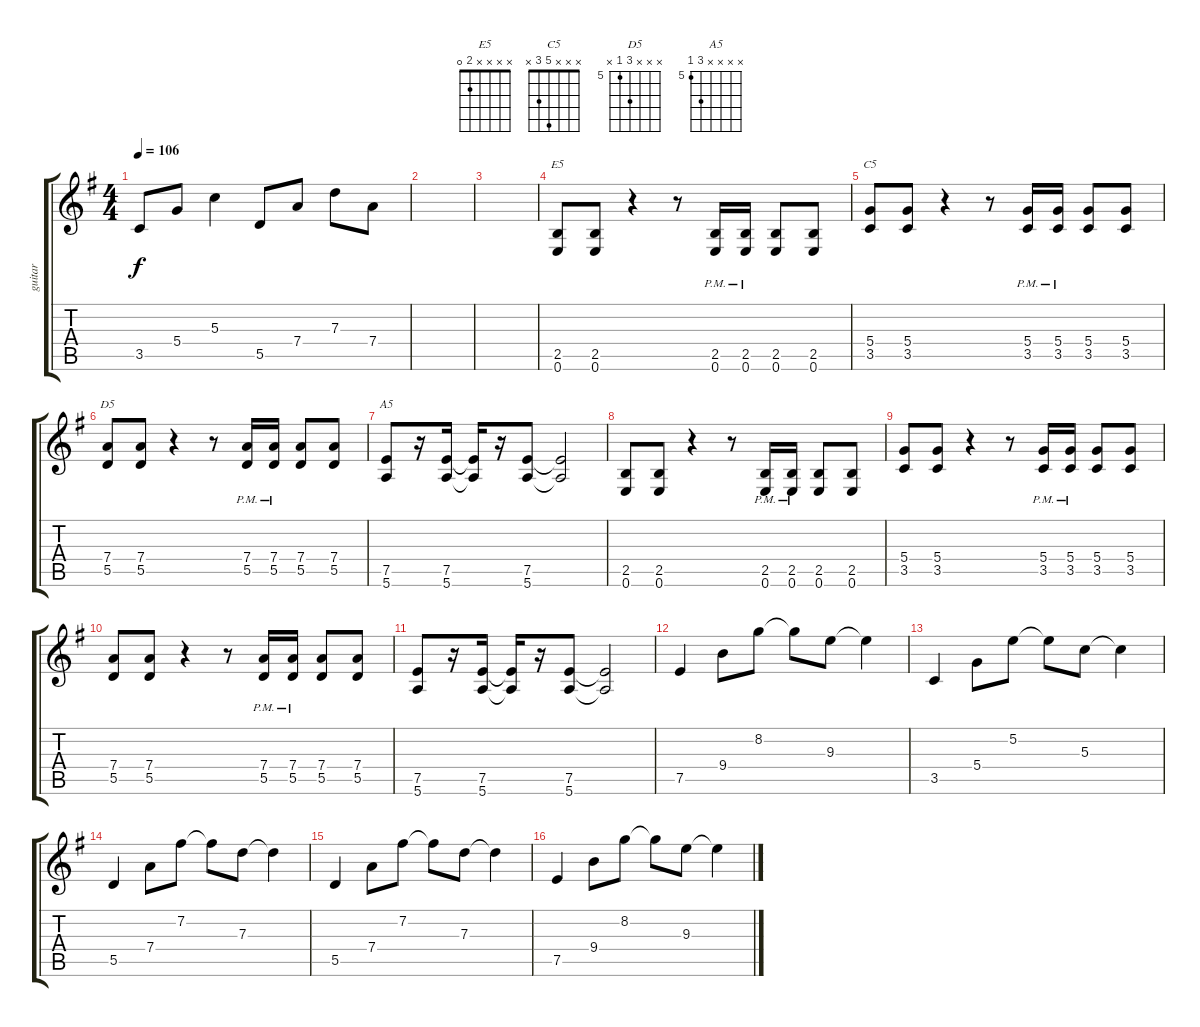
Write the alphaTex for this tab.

\track ("guitar" "guitar") {instrument distortionguitar}
\staff {score tabs}
\tuning (E4 B3 G3 D3 A2 E2) {hide}
\chord ("E5" x x x x 2 0)
\chord ("C5" x x x 5 3 x)
\chord ("D5" x x x 7 5 x) {firstfret 5}
\chord ("A5" x x x x 7 5) {firstfret 5}
\ts (4 4)
\tempo 106
\clef g2
\ks eminor
3.5.8{dy f} 5.4.8 5.3.4 5.5.8 7.4.8 7.3.8 7.4.8 |
|
|
(2.5 0.6).8{ch "E5"} (2.5 0.6).8 r.4 r.8 (2.5{pm} 0.6).16 (2.5{pm} 0.6).16 (2.5 0.6).8 (2.5 0.6).8 |
(5.4 3.5).8{ch "C5"} (5.4 3.5).8 r.4 r.8 (5.4 3.5{pm}).16 (5.4 3.5{pm}).16 (5.4 3.5).8 (5.4 3.5).8 |
(7.4 5.5).8{ch "D5"} (7.4 5.5).8 r.4 r.8 (7.4 5.5{pm}).16 (7.4 5.5{pm}).16 (7.4 5.5).8 (7.4 5.5).8 |
(7.5 5.6).8{ch "A5"} r.16 (7.5 5.6).16 (7.5{t} 5.6{t}).16 r.16 (7.5 5.6).8 (7.5{t} 5.6{t}).2 |
(2.5 0.6).8 (2.5 0.6).8 r.4 r.8 (2.5{pm} 0.6).16 (2.5{pm} 0.6).16 (2.5 0.6).8 (2.5 0.6).8 |
(5.4 3.5).8 (5.4 3.5).8 r.4 r.8 (5.4 3.5{pm}).16 (5.4 3.5{pm}).16 (5.4 3.5).8 (5.4 3.5).8 |
(7.4 5.5).8 (7.4 5.5).8 r.4 r.8 (7.4 5.5{pm}).16 (7.4 5.5{pm}).16 (7.4 5.5).8 (7.4 5.5).8 |
(7.5 5.6).8 r.16 (7.5 5.6).16 (7.5{t} 5.6{t}).16 r.16 (7.5 5.6).8 (7.5{t} 5.6{t}).2 |
7.5.4{instrument overdrivenguitar} 9.4.8 8.2.8 8.2{t}.8 9.3.8 9.3{t}.4 |
3.5.4 5.4.8 5.2.8 5.2{t}.8 5.3.8 5.3{t}.4 |
5.5.4 7.4.8 7.2.8 7.2{t}.8 7.3.8 7.3{t}.4 |
5.5.4 7.4.8 7.2.8 7.2{t}.8 7.3.8 7.3{t}.4 |
7.5.4 9.4.8 8.2.8 8.2{t}.8 9.3.8 9.3{t}.4
